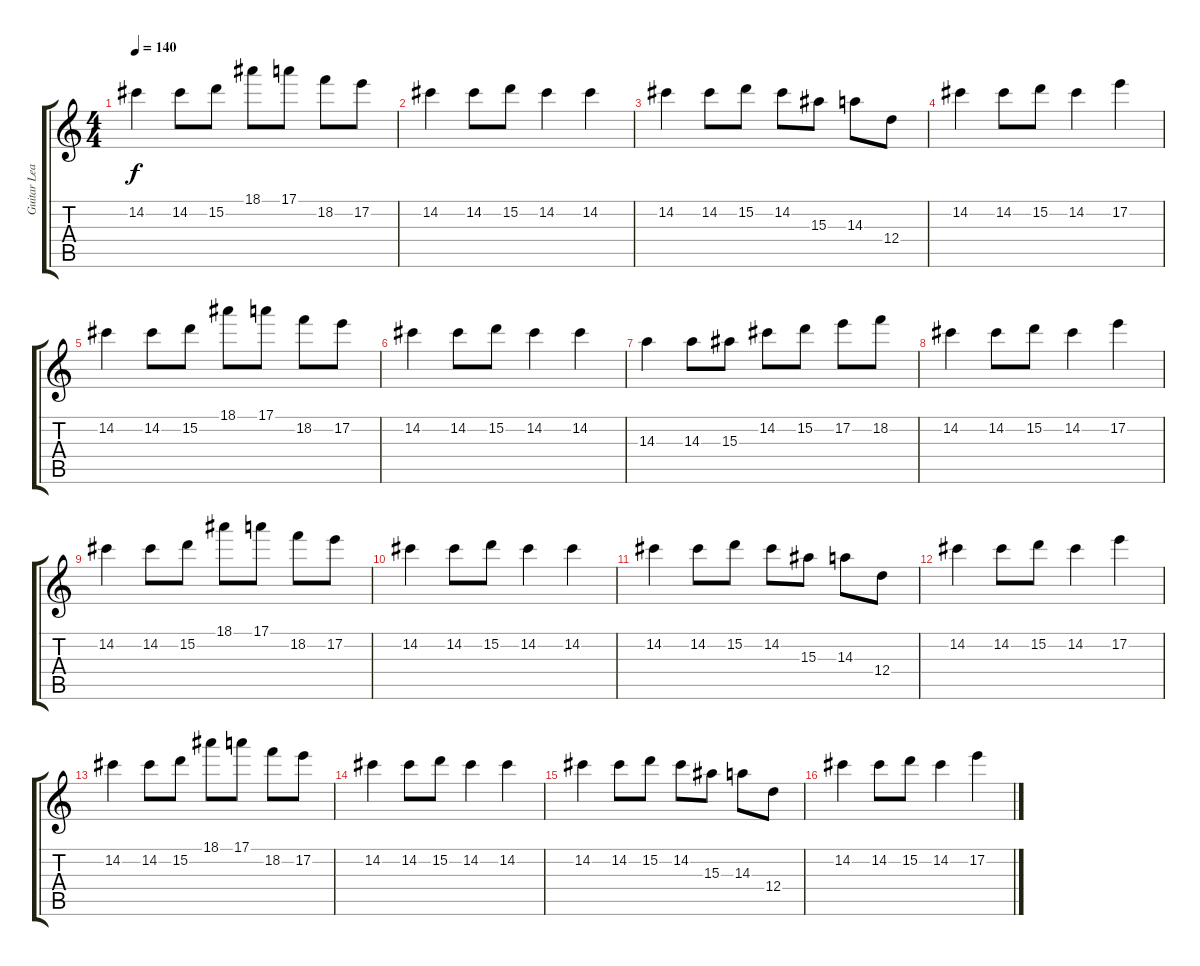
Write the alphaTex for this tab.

\track ("Guitar Lead" "Guitar Lea") {instrument distortionguitar}
\staff {score tabs}
\tuning (E4 B3 G3 D3 A2 E2) {hide}
\ts (4 4)
\tempo 140
\clef g2
\ks c
14.2.4{dy f} 14.2.8 15.2.8 18.1.8 17.1.8 18.2.8 17.2.8 |
14.2.4 14.2.8 15.2.8 14.2.4 14.2.4 |
14.2.4 14.2.8 15.2.8 14.2.8 15.3.8 14.3.8 12.4.8 |
14.2.4 14.2.8 15.2.8 14.2.4 17.2.4 |
14.2.4 14.2.8 15.2.8 18.1.8 17.1.8 18.2.8 17.2.8 |
14.2.4 14.2.8 15.2.8 14.2.4 14.2.4 |
14.3.4 14.3.8 15.3.8 14.2.8 15.2.8 17.2.8 18.2.8 |
14.2.4 14.2.8 15.2.8 14.2.4 17.2.4 |
14.2.4 14.2.8 15.2.8 18.1.8 17.1.8 18.2.8 17.2.8 |
14.2.4 14.2.8 15.2.8 14.2.4 14.2.4 |
14.2.4 14.2.8 15.2.8 14.2.8 15.3.8 14.3.8 12.4.8 |
14.2.4 14.2.8 15.2.8 14.2.4 17.2.4 |
14.2.4 14.2.8 15.2.8 18.1.8 17.1.8 18.2.8 17.2.8 |
14.2.4 14.2.8 15.2.8 14.2.4 14.2.4 |
14.2.4 14.2.8 15.2.8 14.2.8 15.3.8 14.3.8 12.4.8 |
14.2.4 14.2.8 15.2.8 14.2.4 17.2.4
